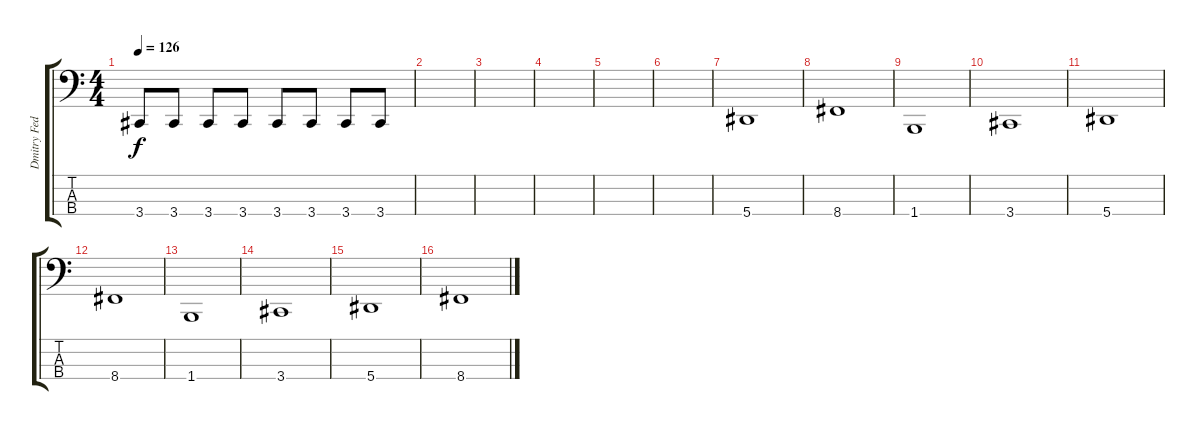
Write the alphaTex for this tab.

\track ("Dmitry Fedorchenko" "Dmitry Fed") {instrument electricbasspick}
\staff {score tabs}
\tuning (Db2 Ab1 Eb1 Bb0) {hide}
\ts (4 4)
\tempo 126
\clef f4
\ks c
3.4.8{dy f} 3.4.8 3.4.8 3.4.8 3.4.8 3.4.8 3.4.8 3.4.8 |
|
|
|
|
|
5.4.1 |
8.4.1 |
1.4.1 |
3.4.1 |
5.4.1 |
8.4.1 |
1.4.1 |
3.4.1 |
5.4.1 |
8.4.1
